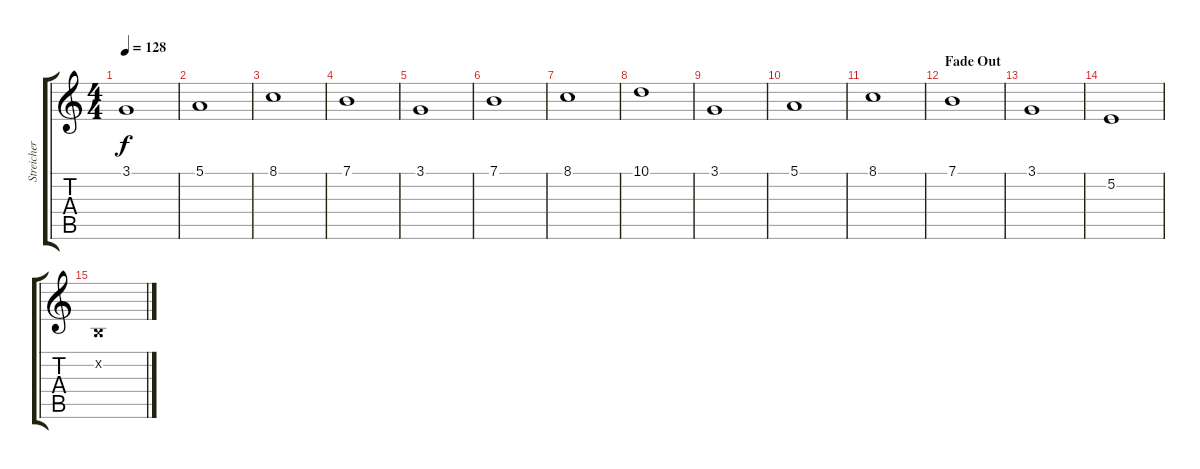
\track ("Streicher" "Streicher") {instrument stringensemble2}
\staff {score tabs}
\tuning (E4 B3 G3 D3 A2 E2) {hide}
\ts (4 4)
\tempo 128
\clef g2
\ks c
3.1.1{dy f} |
5.1.1 |
8.1.1 |
7.1.1 |
3.1.1 |
7.1.1 |
8.1.1 |
10.1.1 |
3.1.1 |
5.1.1 |
8.1.1 |
\section ("" "Fade Out")
7.1.1 |
3.1.1 |
5.2.1 |
0.2{x}.1
